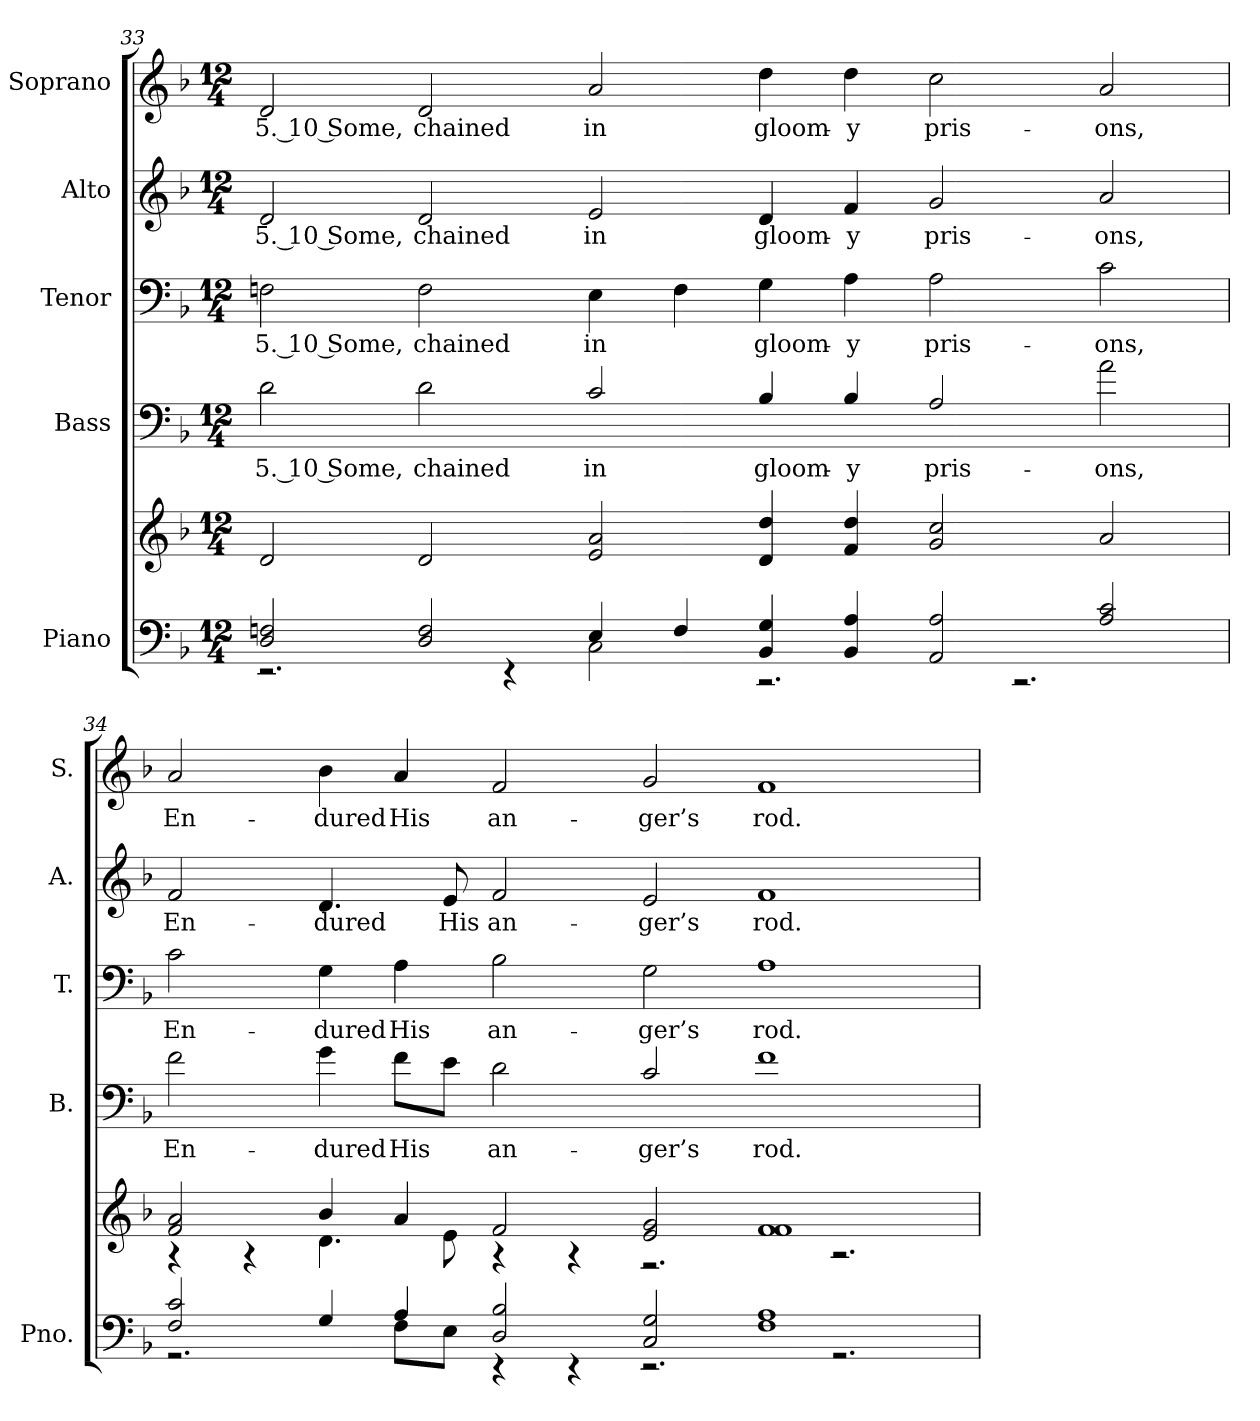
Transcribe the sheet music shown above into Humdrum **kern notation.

**kern	**kern	**kern	**text	**kern	**text	**kern	**text	**kern	**text
*part5	*part5	*part4	*part4	*part3	*part3	*part2	*part2	*part1	*part1
*staff6	*staff5	*staff4	*staff4	*staff3	*staff3	*staff2	*staff2	*staff1	*staff1
*I"Piano	*	*I"Bass	*	*I"Tenor	*	*I"Alto	*	*I"Soprano	*
*I'Pno.	*	*I'B.	*	*I'T.	*	*I'A.	*	*I'S.	*
!!LO:PB:g=z
*clefF4	*clefG2	*clefF4	*	*clefF4	*	*clefG2	*	*clefG2	*
*	*	*ITrd7c12	*	*	*	*	*	*	*
*k[b-]	*k[b-]	*k[b-]	*	*k[b-]	*	*k[b-]	*	*k[b-]	*
*F:	*F:	*F:	*	*F:	*	*F:	*	*F:	*
*M12/4	*M12/4	*M12/4	*	*M12/4	*	*M12/4	*	*M12/4	*
=33	=33	=33	=33	=33	=33	=33	=33	=33	=33
*^	*	*	*	*	*	*	*	*	*
!	!	!	!	!LO:LY:b:color=#000000	!	!	!	!	!	!
!	!	!	!	!	!	!LO:LY:b:color=#000000	!	!	!	!
!	!	!	!	!	!	!	!	!LO:LY:b:color=#000000	!	!
!	!	!	!	!	!	!	!	!	!	!LO:LY:b:color=#000000
2Di/ 2Fni	2.r	2di/	2Di\	5. 10 Some,	2Fni\	5. 10 Some,	2di/	5. 10 Some,	2di/	5. 10 Some,
!	!	!	!	!LO:LY:b:color=#000000	!	!	!	!	!	!
!	!	!	!	!	!	!LO:LY:b:color=#000000	!	!	!	!
!	!	!	!	!	!	!	!	!LO:LY:b:color=#000000	!	!
!	!	!	!	!	!	!	!	!	!	!LO:LY:b:color=#000000
2Di/ 2Fi	.	2di/	2Di\	chained	2Fi\	chained	2di/	chained	2di/	chained
.	4r	.	.	.	.	.	.	.	.	.
!	!	!	!	!LO:LY:b:color=#000000	!	!	!	!	!	!
!	!	!	!	!	!	!LO:LY:b:color=#000000	!	!	!	!
!	!	!	!	!	!	!	!	!LO:LY:b:color=#000000	!	!
!	!	!	!	!	!	!	!	!	!	!LO:LY:b:color=#000000
4Ei/	2Ci\	2ei/ 2ai	2Ci/	in	4Ei\	in	2ei/	in	2ai/	in
4Fi/	.	.	.	.	4Fi\	.	.	.	.	.
!	!	!	!	!LO:LY:b:color=#000000	!	!	!	!	!	!
!	!	!	!	!	!	!LO:LY:b:color=#000000	!	!	!	!
!	!	!	!	!	!	!	!	!LO:LY:b:color=#000000	!	!
!	!	!	!	!	!	!	!	!	!	!LO:LY:b:color=#000000
4BB-i/ 4Gi	2.r	4di/ 4ddi	4BB-i/	gloom-	4Gi\	gloom-	4di/	gloom-	4ddi\	gloom-
!	!	!	!	!LO:LY:b:color=#000000	!	!	!	!	!	!
!	!	!	!	!	!	!LO:LY:b:color=#000000	!	!	!	!
!	!	!	!	!	!	!	!	!LO:LY:b:color=#000000	!	!
!	!	!	!	!	!	!	!	!	!	!LO:LY:b:color=#000000
4BB-i/ 4Ai	.	4fi/ 4ddi	4BB-i/	-y	4Ai\	-y	4fi/	-y	4ddi\	-y
!	!	!	!	!LO:LY:b:color=#000000	!	!	!	!	!	!
!	!	!	!	!	!	!LO:LY:b:color=#000000	!	!	!	!
!	!	!	!	!	!	!	!	!LO:LY:b:color=#000000	!	!
!	!	!	!	!	!	!	!	!	!	!LO:LY:b:color=#000000
2AAi/ 2Ai	.	2gi/ 2cci	2AAi/	pris-	2Ai\	pris-	2gi/	pris-	2cci\	pris-
.	2.r	.	.	.	.	.	.	.	.	.
!	!	!	!	!LO:LY:b:color=#000000	!	!	!	!	!	!
!	!	!	!	!	!	!LO:LY:b:color=#000000	!	!	!	!
!	!	!	!	!	!	!	!	!LO:LY:b:color=#000000	!	!
!	!	!	!	!	!	!	!	!	!	!LO:LY:b:color=#000000
2Ai/ 2ci	.	2ai/	2Ai\	-ons,	2ci\	-ons,	2ai/	-ons,	2ai/	-ons,
!!LO:PB:g=z
=34	=34	=34	=34	=34	=34	=34	=34	=34	=34	=34
*	*	*^	*	*	*	*	*	*	*	*
!	!	!	!	!	!LO:LY:b:color=#000000	!	!	!	!	!	!
!	!	!	!	!	!	!	!LO:LY:b:color=#000000	!	!	!	!
!	!	!	!	!	!	!	!	!	!LO:LY:b:color=#000000	!	!
!	!	!	!	!	!	!	!	!	!	!	!LO:LY:b:color=#000000
2Fi/ 2ci	2.r	2fi/ 2ai	4r	2Fi\	En-	2ci\	En-	2fi/	En-	2ai/	En-
.	.	.	4r	.	.	.	.	.	.	.	.
!	!	!	!	!	!LO:LY:b:color=#000000	!	!	!	!	!	!
!	!	!	!	!	!	!	!LO:LY:b:color=#000000	!	!	!	!
!	!	!	!	!	!	!	!	!	!LO:LY:b:color=#000000	!	!
!	!	!	!	!	!	!	!	!	!	!	!LO:LY:b:color=#000000
4Gi/	.	4b-i/	4.di\	4Gi\	-dured	4Gi\	-dured	4.di/	-dured	4b-i\	-dured
!	!	!	!	!	!LO:LY:b:color=#000000	!	!	!	!	!	!
!	!	!	!	!	!	!	!LO:LY:b:color=#000000	!	!	!	!
!	!	!	!	!	!	!	!	!	!	!	!LO:LY:b:color=#000000
4Ai/	8Fi\L	4ai/	.	8Fi\L	His	4Ai\	His	.	.	4ai/	His
!	!	!	!	!	!	!	!	!	!LO:LY:b:color=#000000	!	!
.	8Ei\J	.	8ei\	8Ei\J	.	.	.	8ei/	His	.	.
!	!	!	!	!	!LO:LY:b:color=#000000	!	!	!	!	!	!
!	!	!	!	!	!	!	!LO:LY:b:color=#000000	!	!	!	!
!	!	!	!	!	!	!	!	!	!LO:LY:b:color=#000000	!	!
!	!	!	!	!	!	!	!	!	!	!	!LO:LY:b:color=#000000
2Di/ 2B-i	4r	2fi/	4r	2Di\	an-	2B-i\	an-	2fi/	an-	2fi/	an-
.	4r	.	4r	.	.	.	.	.	.	.	.
!	!	!	!	!	!LO:LY:b:color=#000000	!	!	!	!	!	!
!	!	!	!	!	!	!	!LO:LY:b:color=#000000	!	!	!	!
!	!	!	!	!	!	!	!	!	!LO:LY:b:color=#000000	!	!
!	!	!	!	!	!	!	!	!	!	!	!LO:LY:b:color=#000000
2Ci/ 2Gi	2.r	2ei/ 2gi	2.r	2Ci/	-ger’s	2Gi\	-ger’s	2ei/	-ger’s	2gi/	-ger’s
!	!	!	!	!	!LO:LY:b:color=#000000	!	!	!	!	!	!
!	!	!	!	!	!	!	!LO:LY:b:color=#000000	!	!	!	!
!	!	!	!	!	!	!	!	!	!LO:LY:b:color=#000000	!	!
!	!	!	!	!	!	!	!	!	!	!	!LO:LY:b:color=#000000
1Fi 1Ai	.	1fi 1fi	.	1Fi	rod.	1Ai	rod.	1fi	rod.	1fi	rod.
.	2.r	.	2.r	.	.	.	.	.	.	.	.
*v	*v	*	*	*	*	*	*	*	*	*	*
*	*v	*v	*	*	*	*	*	*	*	*
=	=	=	=	=	=	=	=	=	=
*-	*-	*-	*-	*-	*-	*-	*-	*-	*-
